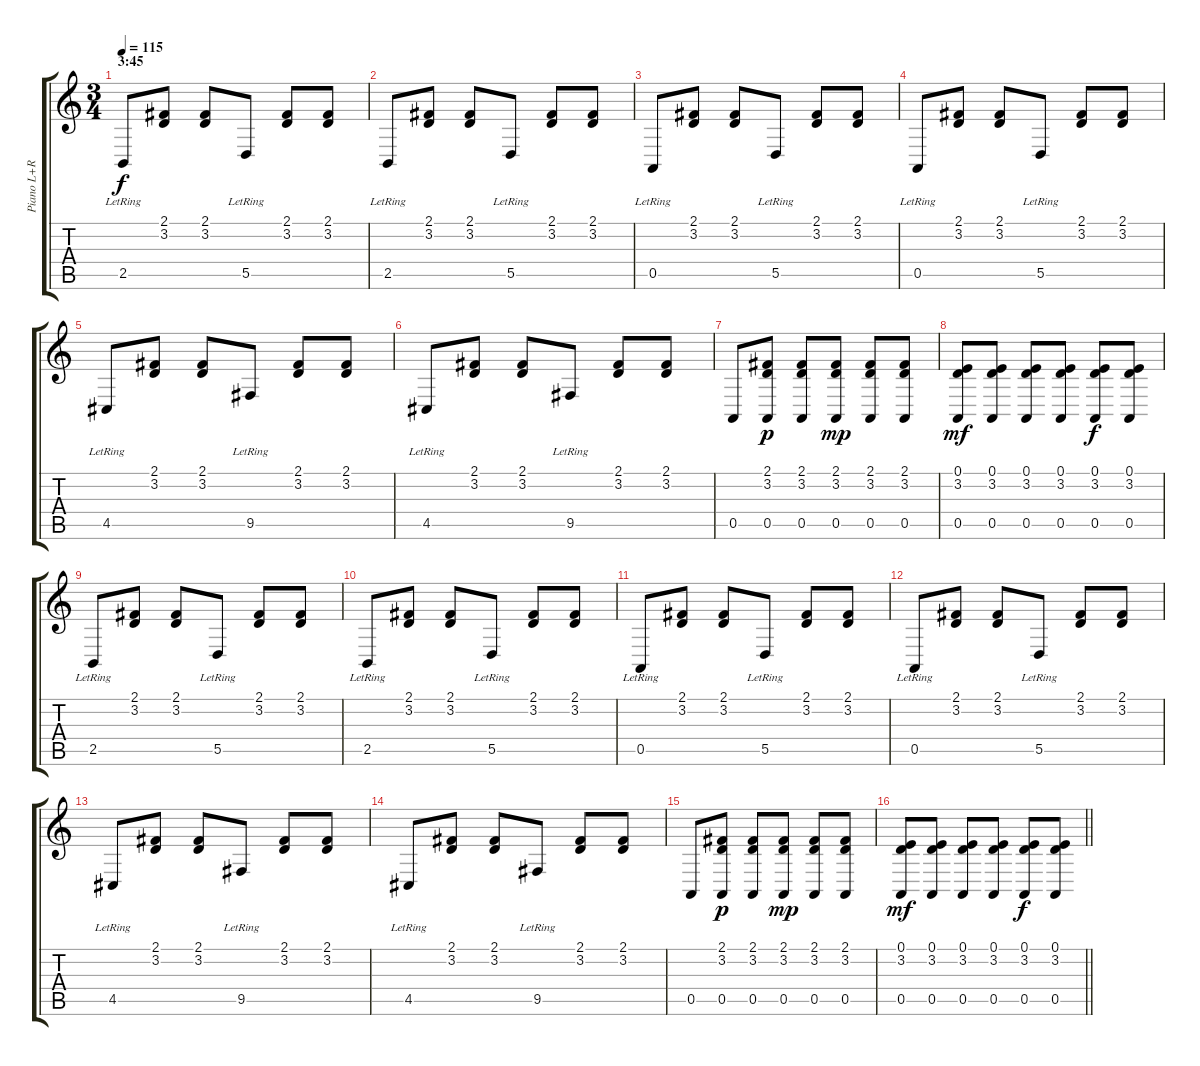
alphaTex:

\track ("Piano L+R" "Piano L+R") {instrument acousticgrandpiano}
\staff {score tabs}
\tuning (E4 B3 G3 D3 A2 E2) {hide}
\ts (3 4)
\section ("" "3:45")
\tempo 115
\clef g2
\ks c
2.5{lr}.8{dy f} (2.1 3.2).8 (2.1 3.2).8 5.5{lr}.8 (2.1 3.2).8 (2.1 3.2).8 |
2.5{lr}.8 (2.1 3.2).8 (2.1 3.2).8 5.5{lr}.8 (2.1 3.2).8 (2.1 3.2).8 |
0.5{lr}.8 (2.1 3.2).8 (2.1 3.2).8 5.5{lr}.8 (2.1 3.2).8 (2.1 3.2).8 |
0.5{lr}.8 (2.1 3.2).8 (2.1 3.2).8 5.5{lr}.8 (2.1 3.2).8 (2.1 3.2).8 |
4.5{lr}.8 (2.1 3.2).8 (2.1 3.2).8 9.5{lr}.8 (2.1 3.2).8 (2.1 3.2).8 |
4.5{lr}.8 (2.1 3.2).8 (2.1 3.2).8 9.5{lr}.8 (2.1 3.2).8 (2.1 3.2).8 |
0.5.8 (2.1 3.2 0.5).8{dy p} (2.1 3.2 0.5).8 (2.1 3.2 0.5).8{dy mp} (2.1 3.2 0.5).8 (2.1 3.2 0.5).8 |
(0.1 3.2 0.5).8{dy mf} (0.1 3.2 0.5).8 (0.1 3.2 0.5).8 (0.1 3.2 0.5).8 (0.1 3.2 0.5).8{dy f} (0.1 3.2 0.5).8 |
2.5{lr}.8 (2.1 3.2).8 (2.1 3.2).8 5.5{lr}.8 (2.1 3.2).8 (2.1 3.2).8 |
2.5{lr}.8 (2.1 3.2).8 (2.1 3.2).8 5.5{lr}.8 (2.1 3.2).8 (2.1 3.2).8 |
0.5{lr}.8 (2.1 3.2).8 (2.1 3.2).8 5.5{lr}.8 (2.1 3.2).8 (2.1 3.2).8 |
0.5{lr}.8 (2.1 3.2).8 (2.1 3.2).8 5.5{lr}.8 (2.1 3.2).8 (2.1 3.2).8 |
4.5{lr}.8 (2.1 3.2).8 (2.1 3.2).8 9.5{lr}.8 (2.1 3.2).8 (2.1 3.2).8 |
4.5{lr}.8 (2.1 3.2).8 (2.1 3.2).8 9.5{lr}.8 (2.1 3.2).8 (2.1 3.2).8 |
0.5.8 (2.1 3.2 0.5).8{dy p} (2.1 3.2 0.5).8 (2.1 3.2 0.5).8{dy mp} (2.1 3.2 0.5).8 (2.1 3.2 0.5).8 |
\barLineRight lightlight
(0.1 3.2 0.5).8{dy mf} (0.1 3.2 0.5).8 (0.1 3.2 0.5).8 (0.1 3.2 0.5).8 (0.1 3.2 0.5).8{dy f} (0.1 3.2 0.5).8
